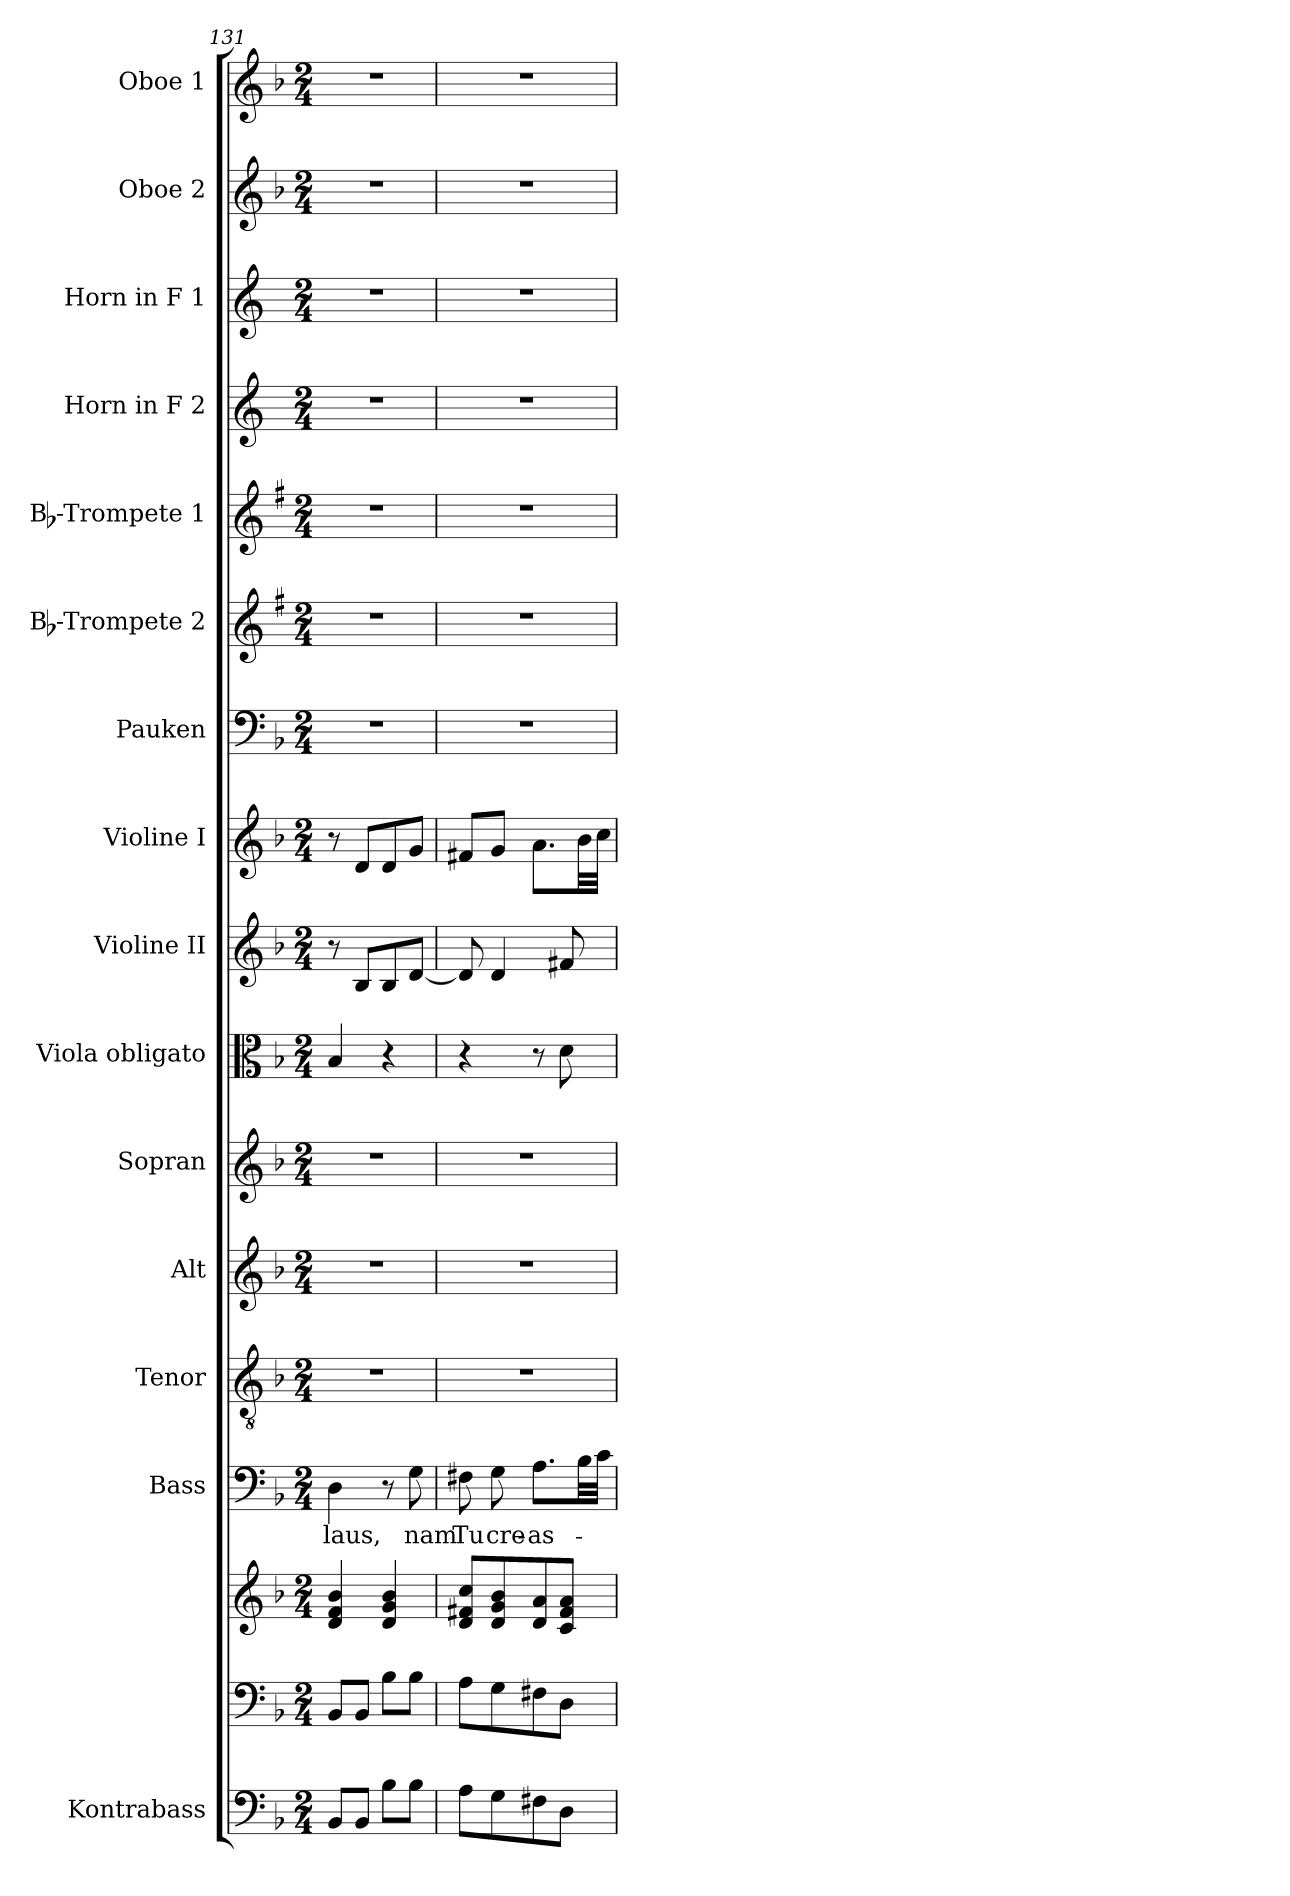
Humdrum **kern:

**kern	**kern	**kern	**kern	**text	**kern	**kern	**kern	**kern	**kern	**kern	**kern	**kern	**kern	**kern	**kern	**kern	**kern
*part16	*part15	*part15	*part14	*part14	*part13	*part12	*part11	*part10	*part9	*part8	*part7	*part6	*part5	*part4	*part3	*part2	*part1
*staff17	*staff16	*staff15	*staff14	*staff14	*staff13	*staff12	*staff11	*staff10	*staff9	*staff8	*staff7	*staff6	*staff5	*staff4	*staff3	*staff2	*staff1
*I"Kontrabass	*	*	*I"Bass	*	*I"Tenor	*I"Alt	*I"Sopran	*I"Viola obligato	*I"Violine II	*I"Violine I	*I"Pauken	*I"Bb-Trompete 2	*I"Bb-Trompete 1	*I"Horn in F 2	*I"Horn in F 1	*I"Oboe 2	*I"Oboe 1
*I'Kb.	*	*	*I'B.	*	*I'T.	*I'A.	*I'S.	*I'Vla.	*I'Vl. II	*I'Vl. I	*I'Pk.	*I'Bb Trp. 2	*I'Bb Trp. 1	*	*	*I'Ob. 2	*I'Ob. 1
*clefF4	*clefF4	*clefG2	*clefF4	*	*clefGv2	*clefG2	*clefG2	*clefC3	*clefG2	*clefG2	*clefF4	*clefG2	*clefG2	*clefG2	*clefG2	*clefG2	*clefG2
*ITrd7c12	*	*	*	*	*	*	*	*	*	*	*	*ITrd1c2	*ITrd1c2	*ITrd4c7	*ITrd4c7	*	*
*k[b-]	*k[b-]	*k[b-]	*k[b-]	*	*k[b-]	*k[b-]	*k[b-]	*k[b-]	*k[b-]	*k[b-]	*k[b-]	*k[b-]	*k[b-]	*k[b-]	*k[b-]	*k[b-]	*k[b-]
*F:	*F:	*F:	*F:	*	*F:	*F:	*F:	*F:	*F:	*F:	*F:	*F:	*F:	*F:	*F:	*F:	*F:
*M2/4	*M2/4	*M2/4	*M2/4	*	*M2/4	*M2/4	*M2/4	*M2/4	*M2/4	*M2/4	*M2/4	*M2/4	*M2/4	*M2/4	*M2/4	*M2/4	*M2/4
=131	=131	=131	=131	=131	=131	=131	=131	=131	=131	=131	=131	=131	=131	=131	=131	=131	=131
!	!	!	!	!LO:LY:b	!	!	!	!	!	!	!	!	!	!	!	!	!
8BBB-/L	8BB-/L	4d/ 4f/ 4b-/	4D\	laus,	2r	2r	2r	4B-/	8r	8r	2r	2r	2r	2r	2r	2r	2r
8BBB-/J	8BB-/J	.	.	.	.	.	.	.	8B-/L	8d/L	.	.	.	.	.	.	.
8BB-\L	8B-\L	4d/ 4g/ 4b-/	8r	.	.	.	.	4r	8B-/	8d/	.	.	.	.	.	.	.
!	!	!	!	!LO:LY:b	!	!	!	!	!	!	!	!	!	!	!	!	!
8BB-\J	8B-\J	.	8G\	nam	.	.	.	.	[8d/J	8g/J	.	.	.	.	.	.	.
=132	=132	=132	=132	=132	=132	=132	=132	=132	=132	=132	=132	=132	=132	=132	=132	=132	=132
!	!	!	!	!LO:LY:b	!	!	!	!	!	!	!	!	!	!	!	!	!
8AA\L	8A\L	8d/ 8f#X/ 8cc/L	8F#X\	Tu	2r	2r	2r	4r	8d/]	8f#X/L	2r	2r	2r	2r	2r	2r	2r
!	!	!	!	!LO:LY:b	!	!	!	!	!	!	!	!	!	!	!	!	!
8GG\	8G\	8d/ 8g/ 8b-/	8G\	cre-	.	.	.	.	4d/	8g/J	.	.	.	.	.	.	.
!	!	!	!	!LO:LY:b	!	!	!	!	!	!	!	!	!	!	!	!	!
8FF#X\	8F#X\	8d/ 8a/	8.A\L	-as-	.	.	.	8r	.	8.a\L	.	.	.	.	.	.	.
8DD\J	8D\J	8c/ 8f#/ 8a/J	.	.	.	.	.	8d\	8f#X/	.	.	.	.	.	.	.	.
.	.	.	32B-\LL	.	.	.	.	.	.	32b-\LL	.	.	.	.	.	.	.
.	.	.	32c\JJJ	.	.	.	.	.	.	32cc\JJJ	.	.	.	.	.	.	.
=	=	=	=	=	=	=	=	=	=	=	=	=	=	=	=	=	=
*-	*-	*-	*-	*-	*-	*-	*-	*-	*-	*-	*-	*-	*-	*-	*-	*-	*-
